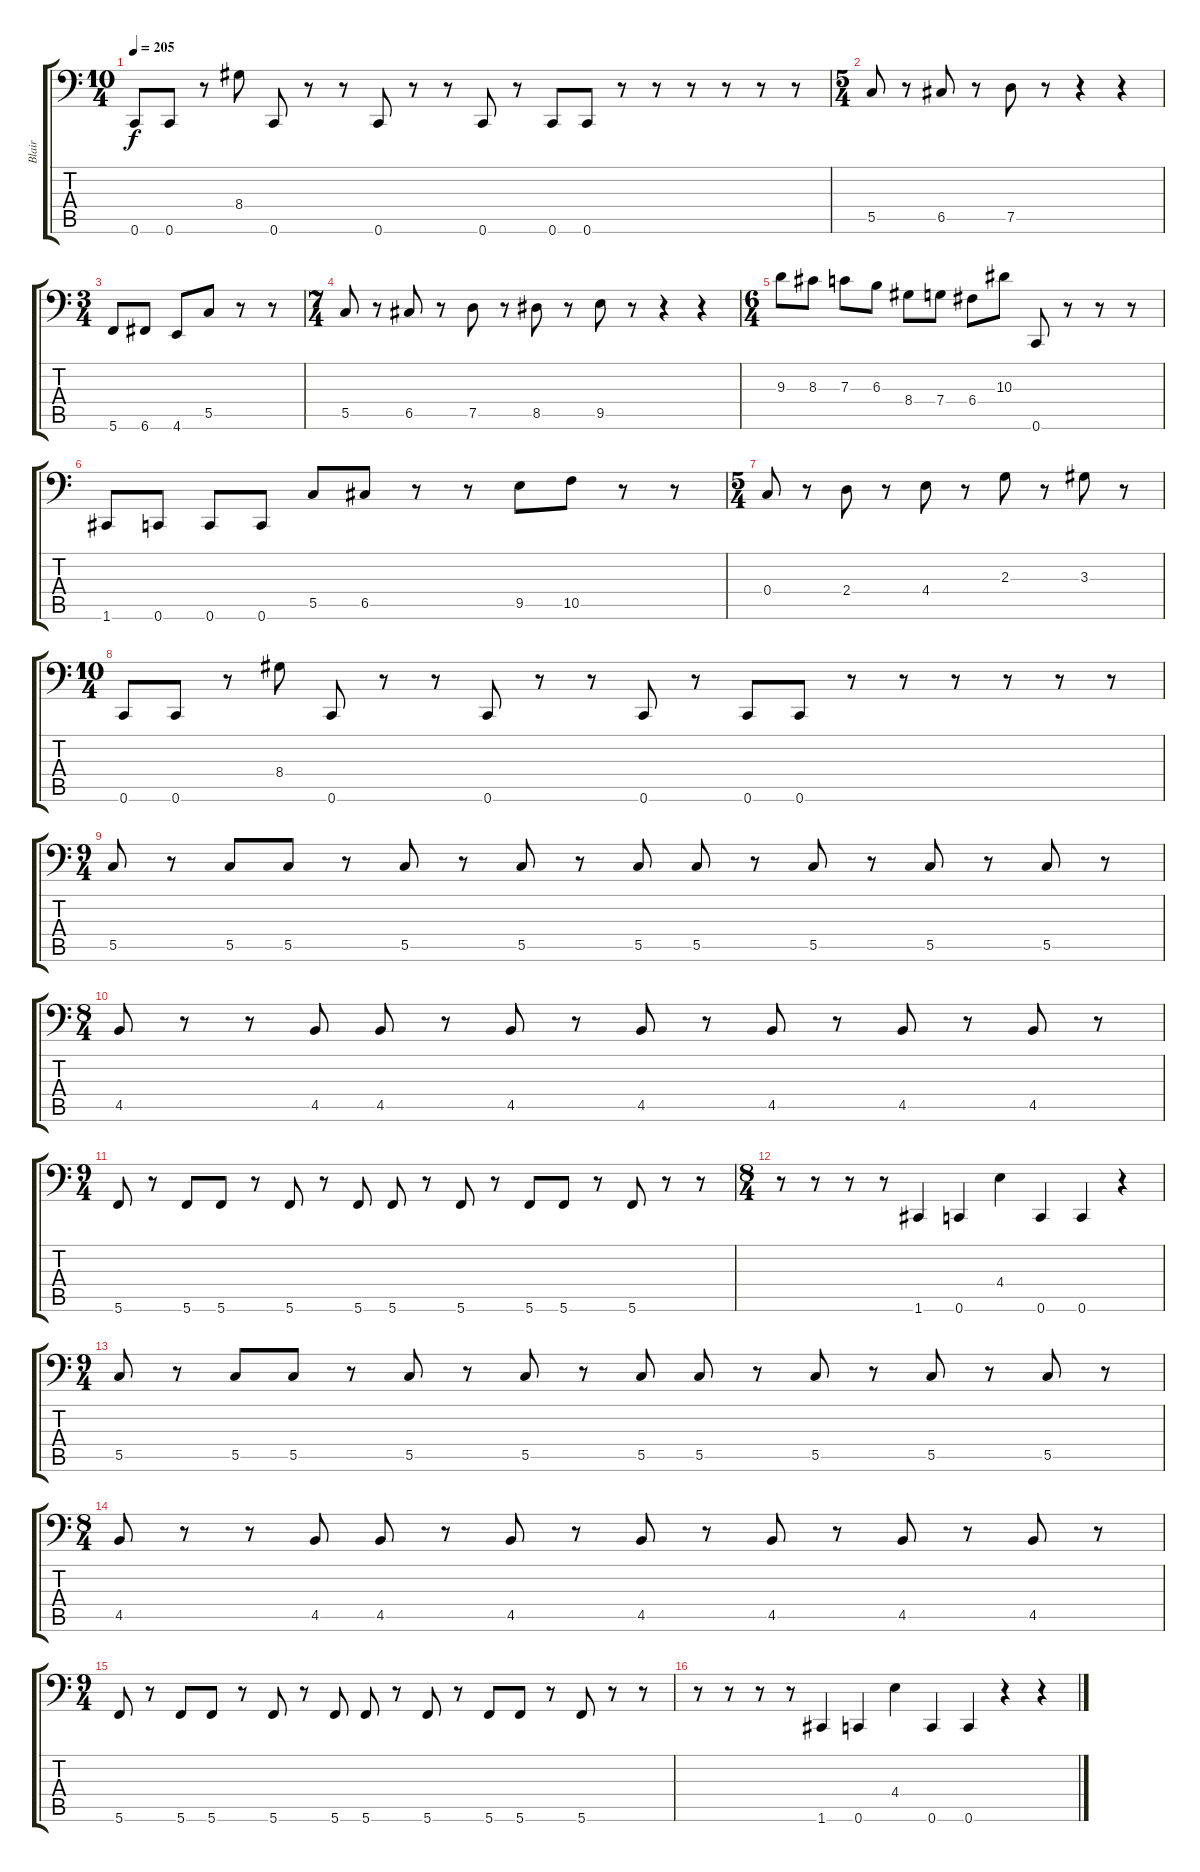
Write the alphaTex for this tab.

\track ("Blair" "Blair") {instrument electricbasspick}
\staff {score tabs}
\tuning (D3 A2 F2 C2 G1 C1) {hide}
\ts (10 4)
\tempo 205
\clef f4
\ks c
0.6.8{dy f} 0.6.8 r.8 8.4.8 0.6.8 r.8 r.8 0.6.8 r.8 r.8 0.6.8 r.8 0.6.8 0.6.8 r.8 r.8 r.8 r.8 r.8 r.8 |
\ts (5 4)
5.5.8 r.8 6.5.8 r.8 7.5.8 r.8 r.4 r.4 |
\ts (3 4)
5.6.8 6.6.8 4.6.8 5.5.8 r.8 r.8 |
\ts (7 4)
5.5.8 r.8 6.5.8 r.8 7.5.8 r.8 8.5.8 r.8 9.5.8 r.8 r.4 r.4 |
\ts (6 4)
9.3.8 8.3.8 7.3.8 6.3.8 8.4.8 7.4.8 6.4.8 10.3.8 0.6.8 r.8 r.8 r.8 |
1.6.8 0.6.8 0.6.8 0.6.8 5.5.8 6.5.8 r.8 r.8 9.5.8 10.5.8 r.8 r.8 |
\ts (5 4)
0.4.8 r.8 2.4.8 r.8 4.4.8 r.8 2.3.8 r.8 3.3.8 r.8 |
\ts (10 4)
0.6.8 0.6.8 r.8 8.4.8 0.6.8 r.8 r.8 0.6.8 r.8 r.8 0.6.8 r.8 0.6.8 0.6.8 r.8 r.8 r.8 r.8 r.8 r.8 |
\ts (9 4)
5.5.8 r.8 5.5.8 5.5.8 r.8 5.5.8 r.8 5.5.8 r.8 5.5.8 5.5.8 r.8 5.5.8 r.8 5.5.8 r.8 5.5.8 r.8 |
\ts (8 4)
4.5.8 r.8 r.8 4.5.8 4.5.8 r.8 4.5.8 r.8 4.5.8 r.8 4.5.8 r.8 4.5.8 r.8 4.5.8 r.8 |
\ts (9 4)
5.6.8 r.8 5.6.8 5.6.8 r.8 5.6.8 r.8 5.6.8 5.6.8 r.8 5.6.8 r.8 5.6.8 5.6.8 r.8 5.6.8 r.8 r.8 |
\ts (8 4)
r.8 r.8 r.8 r.8 1.6.4 0.6.4 4.4.4 0.6.4 0.6.4 r.4 |
\ts (9 4)
5.5.8 r.8 5.5.8 5.5.8 r.8 5.5.8 r.8 5.5.8 r.8 5.5.8 5.5.8 r.8 5.5.8 r.8 5.5.8 r.8 5.5.8 r.8 |
\ts (8 4)
4.5.8 r.8 r.8 4.5.8 4.5.8 r.8 4.5.8 r.8 4.5.8 r.8 4.5.8 r.8 4.5.8 r.8 4.5.8 r.8 |
\ts (9 4)
5.6.8 r.8 5.6.8 5.6.8 r.8 5.6.8 r.8 5.6.8 5.6.8 r.8 5.6.8 r.8 5.6.8 5.6.8 r.8 5.6.8 r.8 r.8 |
r.8 r.8 r.8 r.8 1.6.4 0.6.4 4.4.4 0.6.4 0.6.4 r.4 r.4
